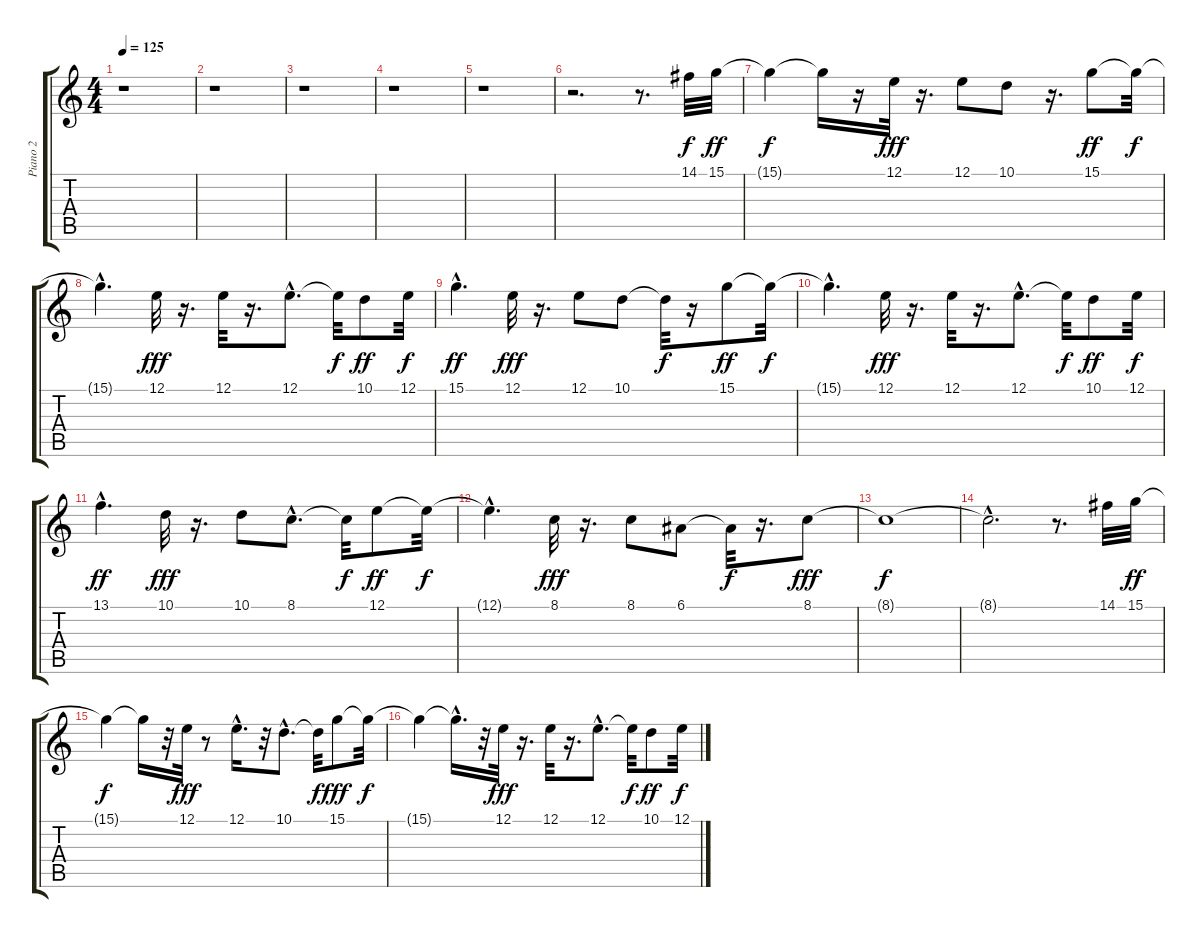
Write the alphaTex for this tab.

\track ("Piano 2" "Piano 2") {instrument brightacousticpiano}
\staff {score tabs}
\tuning (E4 B3 G3 D3 A2 E2) {hide}
\ts (4 4)
\tempo 125
\clef g2
\ks c
r.1{dy f instrument brightacousticpiano} |
r.1 |
r.1 |
r.1 |
r.1 |
r.2{d} r.8{d} 14.1.32 15.1.32{dy ff} |
15.1{t}.4{dy f} 15.1{t}.16 r.16 12.1.32{dy fff} r.16{d} 12.1.8 10.1.8 r.16{d} 15.1.8{dy ff} 15.1{t}.32{dy f} |
15.1{hac t}.4{d} 12.1.32{dy fff} r.16{d} 12.1.32 r.16{d} 12.1{hac}.8{d} 12.1{t}.32{dy f} 10.1.8{dy ff} 12.1.32{dy f} |
15.1{hac}.4{d dy ff} 12.1.32{dy fff} r.16{d} 12.1.8 10.1.8 10.1{t}.32{dy f} r.16 15.1.8{dy ff} 15.1{t}.32{dy f} |
15.1{hac t}.4{d} 12.1.32{dy fff} r.16{d} 12.1.32 r.16{d} 12.1{hac}.8{d} 12.1{t}.32{dy f} 10.1.8{dy ff} 12.1.32{dy f} |
13.1{hac}.4{d dy ff} 10.1.32{dy fff} r.16{d} 10.1.8 8.1{hac}.8{d} 8.1{t}.32{dy f} 12.1.8{dy ff} 12.1{t}.32{dy f} |
12.1{hac t}.4{d} 8.1.32{dy fff} r.16{d} 8.1.8 6.1.8 6.1{t}.32{dy f} r.16{d} 8.1.8{dy fff} |
8.1{t}.1{dy f} |
8.1{hac t}.2{d} r.8{d} 14.1.32 15.1.32{dy ff} |
15.1{t}.4{dy f} 15.1{t}.16 r.32 12.1.32{dy fff} r.8 12.1{hac}.16{d} r.32 10.1{hac}.8{d} 10.1{t}.32{dy f} 15.1.8{dy fff} 15.1{t}.32{dy f} |
15.1{t}.4 15.1{hac t}.16{d} r.32 12.1.32{dy fff} r.16{d} 12.1.32 r.16{d} 12.1{hac}.8{d} 12.1{t}.32{dy f} 10.1.8{dy ff} 12.1.32{dy f}
